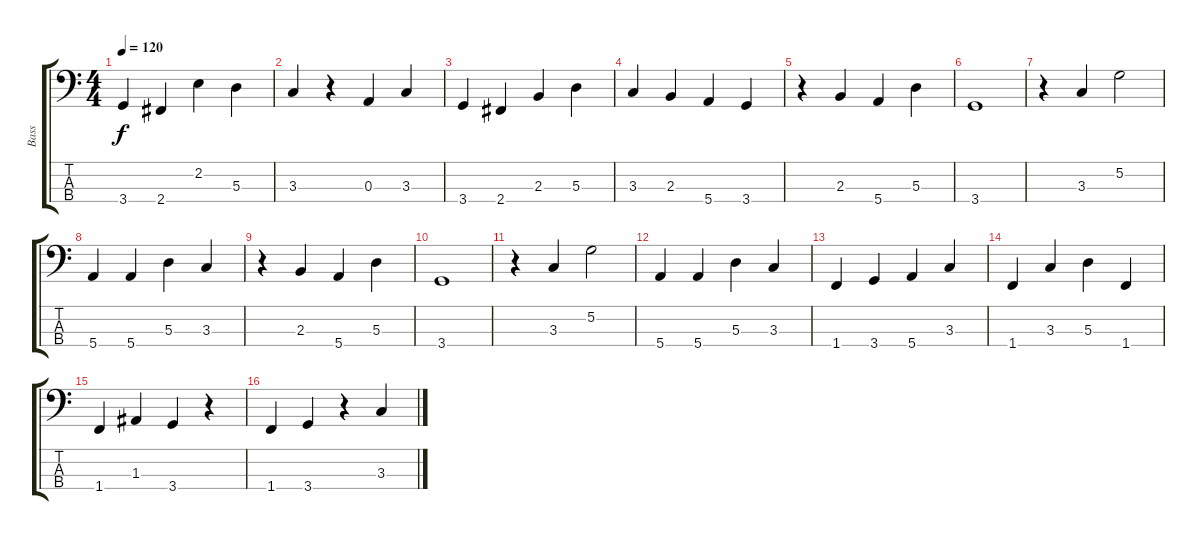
\track ("Bass" "Bass") {instrument electricbassfinger}
\staff {score tabs}
\tuning (G2 D2 A1 E1) {hide}
\ts (4 4)
\tempo 120
\clef f4
\ks c
3.4.4{dy f} 2.4.4 2.2.4 5.3.4 |
3.3.4 r.4 0.3.4 3.3.4 |
3.4.4 2.4.4 2.3.4 5.3.4 |
3.3.4 2.3.4 5.4.4 3.4.4 |
r.4 2.3.4 5.4.4 5.3.4 |
3.4.1 |
r.4 3.3.4 5.2.2 |
5.4.4 5.4.4 5.3.4 3.3.4 |
r.4 2.3.4 5.4.4 5.3.4 |
3.4.1 |
r.4 3.3.4 5.2.2 |
5.4.4 5.4.4 5.3.4 3.3.4 |
1.4.4 3.4.4 5.4.4 3.3.4 |
1.4.4 3.3.4 5.3.4 1.4.4 |
1.4.4 1.3.4 3.4.4 r.4 |
1.4.4 3.4.4 r.4 3.3.4
